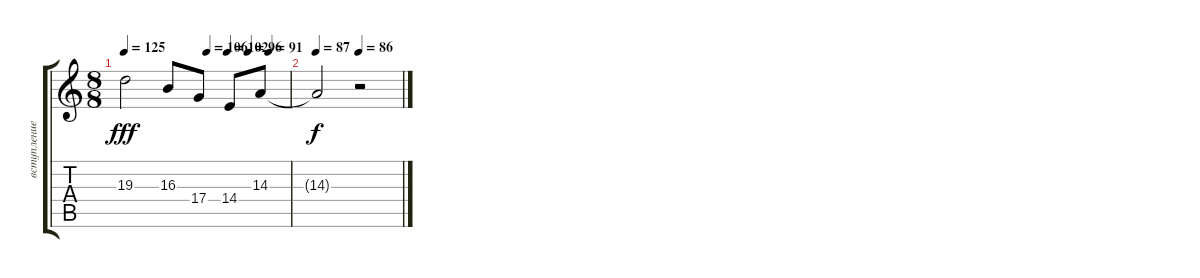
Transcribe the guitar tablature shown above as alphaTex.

\track ("вступление" "вступление") {instrument pad1newage}
\staff {score tabs}
\tuning (E4 B3 G3 D3 A2 E2) {hide}
\ts (8 8)
\tempo 125
\tempo (106 0.5)
\tempo (102 0.625)
\tempo (96 0.75)
\tempo (91 0.875)
\clef g2
\ks c
19.3.2{dy fff} 16.3.8 17.4.8 14.4.8 14.3.8 |
\tempo 87
\tempo (86 0.5)
14.3{t}.2{dy f} r.2
